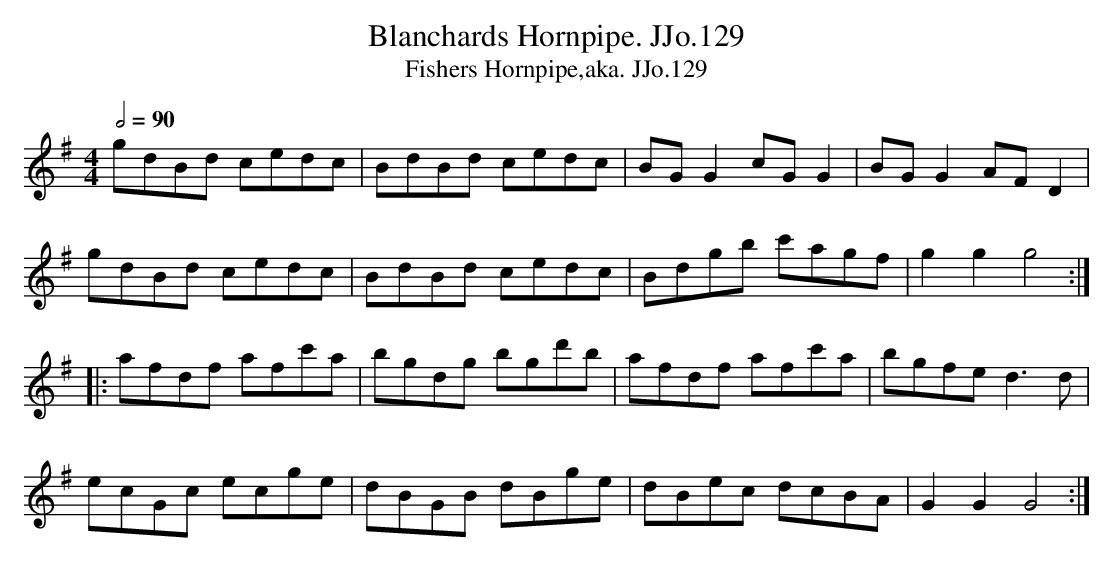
X:1
T:Blanchards Hornpipe. JJo.129
T:Fishers Hornpipe,aka. JJo.129
L:1/8
M:4/4
Q:1/2=90
K:G
gdBd cedc|BdBd cedc|BGG2 cGG2|BGG2 AFD2|!
gdBd cedc|BdBd cedc|Bdgb c'agf|g2g2g4::!
afdf afc'a|bgdg bgd'b|afdf afc'a|bgfe d3d|!
ecGc ecge|dBGB dBge|dBec dcBA|G2G2G4:|
